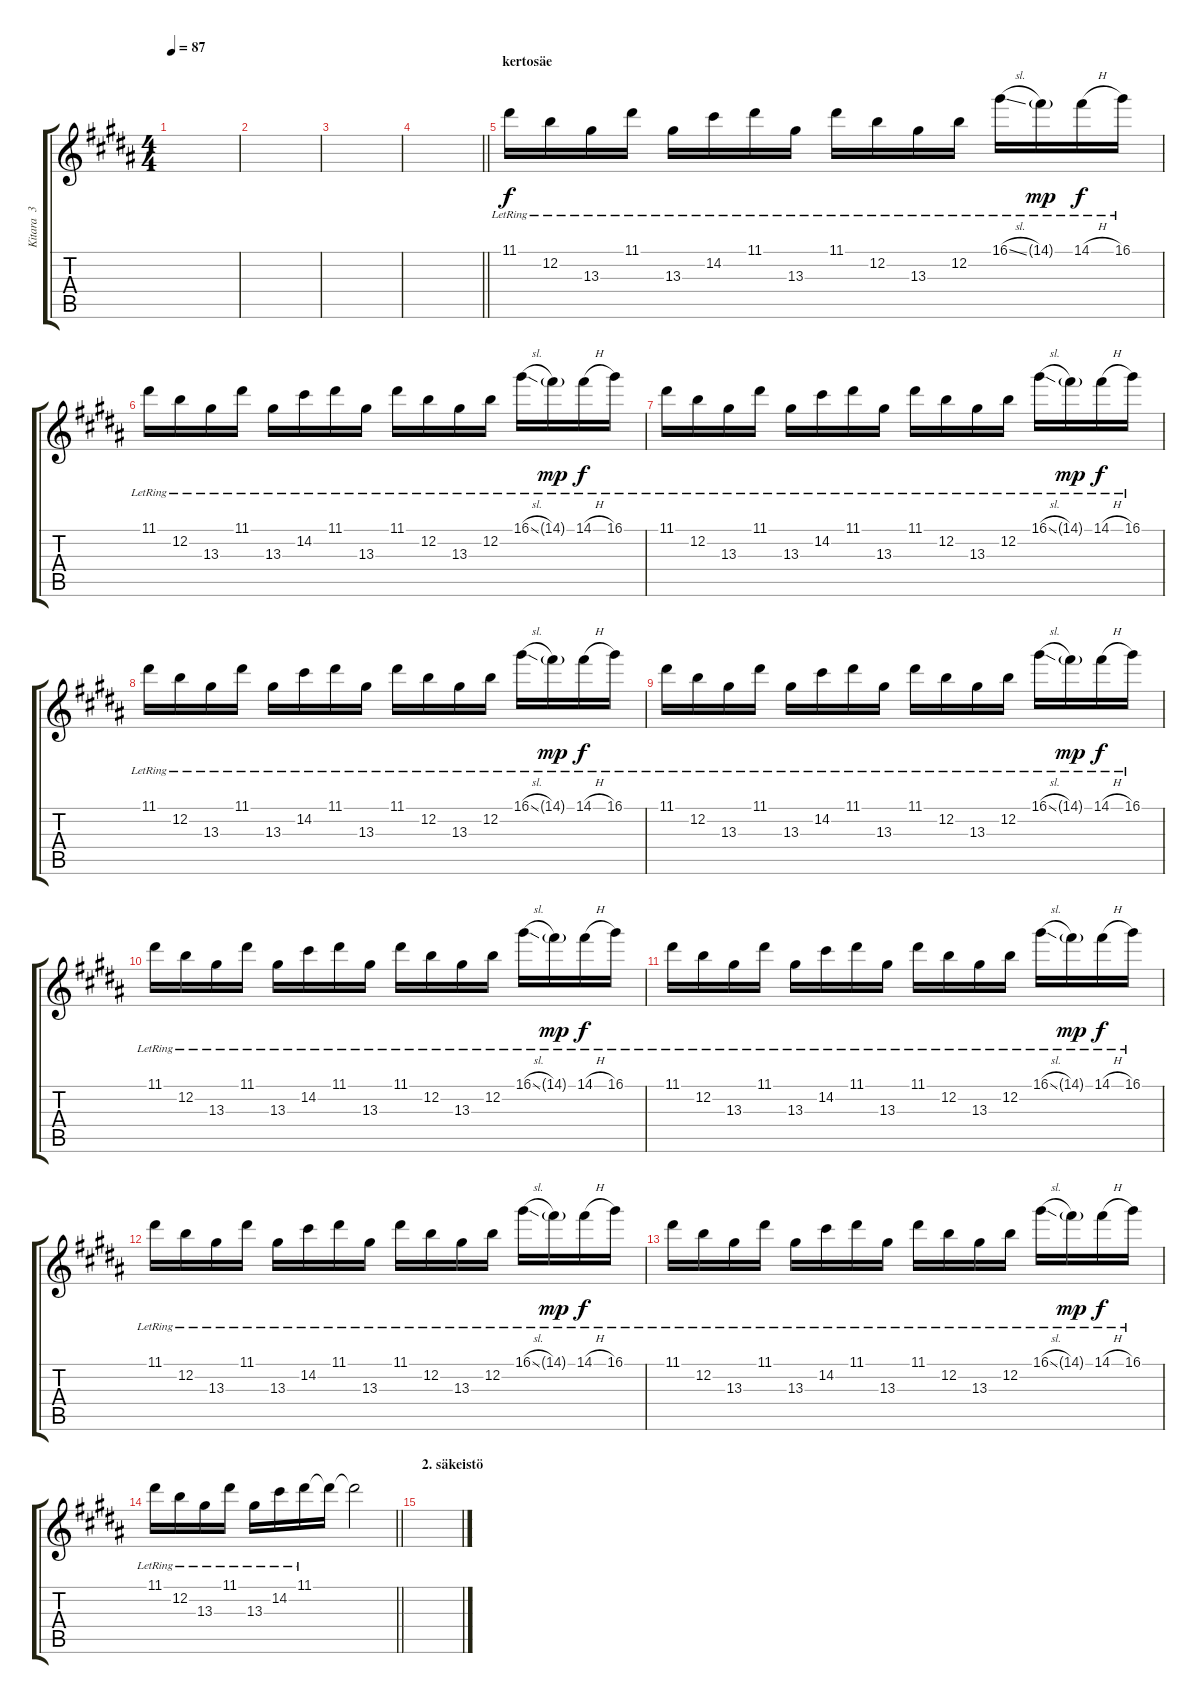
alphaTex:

\track ("Kitara  3" "Kitara  3") {instrument acousticguitarsteel}
\staff {score tabs}
\tuning (E4 B3 G3 D3 A2 E2) {hide}
\ts (4 4)
\tempo 87
\clef g2
\ks g#minor
|
|
|
\barLineRight lightlight
|
\section ("" "kertosäe")
11.1{lr}.16 12.2{lr}.16 13.3{lr}.16 11.1{lr}.16 13.3{lr}.16 14.2{lr}.16 11.1{lr}.16 13.3{lr}.16 11.1{lr}.16 12.2{lr}.16 13.3{lr}.16 12.2{lr}.16 16.1{sl lr}.16 14.1{g lr}.16{dy mp} 14.1{h lr}.16{dy f} 16.1{lr}.16 |
11.1{lr}.16 12.2{lr}.16 13.3{lr}.16 11.1{lr}.16 13.3{lr}.16 14.2{lr}.16 11.1{lr}.16 13.3{lr}.16 11.1{lr}.16 12.2{lr}.16 13.3{lr}.16 12.2{lr}.16 16.1{sl lr}.16 14.1{g lr}.16{dy mp} 14.1{h lr}.16{dy f} 16.1{lr}.16 |
11.1{lr}.16 12.2{lr}.16 13.3{lr}.16 11.1{lr}.16 13.3{lr}.16 14.2{lr}.16 11.1{lr}.16 13.3{lr}.16 11.1{lr}.16 12.2{lr}.16 13.3{lr}.16 12.2{lr}.16 16.1{sl lr}.16 14.1{g lr}.16{dy mp} 14.1{h lr}.16{dy f} 16.1{lr}.16 |
11.1{lr}.16 12.2{lr}.16 13.3{lr}.16 11.1{lr}.16 13.3{lr}.16 14.2{lr}.16 11.1{lr}.16 13.3{lr}.16 11.1{lr}.16 12.2{lr}.16 13.3{lr}.16 12.2{lr}.16 16.1{sl lr}.16 14.1{g lr}.16{dy mp} 14.1{h lr}.16{dy f} 16.1{lr}.16 |
11.1{lr}.16 12.2{lr}.16 13.3{lr}.16 11.1{lr}.16 13.3{lr}.16 14.2{lr}.16 11.1{lr}.16 13.3{lr}.16 11.1{lr}.16 12.2{lr}.16 13.3{lr}.16 12.2{lr}.16 16.1{sl lr}.16 14.1{g lr}.16{dy mp} 14.1{h lr}.16{dy f} 16.1{lr}.16 |
11.1{lr}.16 12.2{lr}.16 13.3{lr}.16 11.1{lr}.16 13.3{lr}.16 14.2{lr}.16 11.1{lr}.16 13.3{lr}.16 11.1{lr}.16 12.2{lr}.16 13.3{lr}.16 12.2{lr}.16 16.1{sl lr}.16 14.1{g lr}.16{dy mp} 14.1{h lr}.16{dy f} 16.1{lr}.16 |
11.1{lr}.16 12.2{lr}.16 13.3{lr}.16 11.1{lr}.16 13.3{lr}.16 14.2{lr}.16 11.1{lr}.16 13.3{lr}.16 11.1{lr}.16 12.2{lr}.16 13.3{lr}.16 12.2{lr}.16 16.1{sl lr}.16 14.1{g lr}.16{dy mp} 14.1{h lr}.16{dy f} 16.1{lr}.16 |
11.1{lr}.16 12.2{lr}.16 13.3{lr}.16 11.1{lr}.16 13.3{lr}.16 14.2{lr}.16 11.1{lr}.16 13.3{lr}.16 11.1{lr}.16 12.2{lr}.16 13.3{lr}.16 12.2{lr}.16 16.1{sl lr}.16 14.1{g lr}.16{dy mp} 14.1{h lr}.16{dy f} 16.1{lr}.16 |
11.1{lr}.16 12.2{lr}.16 13.3{lr}.16 11.1{lr}.16 13.3{lr}.16 14.2{lr}.16 11.1{lr}.16 13.3{lr}.16 11.1{lr}.16 12.2{lr}.16 13.3{lr}.16 12.2{lr}.16 16.1{sl lr}.16 14.1{g lr}.16{dy mp} 14.1{h lr}.16{dy f} 16.1{lr}.16 |
\barLineRight lightlight
11.1{lr}.16 12.2{lr}.16 13.3{lr}.16 11.1{lr}.16 13.3{lr}.16 14.2{lr}.16 11.1{lr}.16 11.1{t}.16 11.1{t}.2 |
\section ("" "2. säkeistö")
